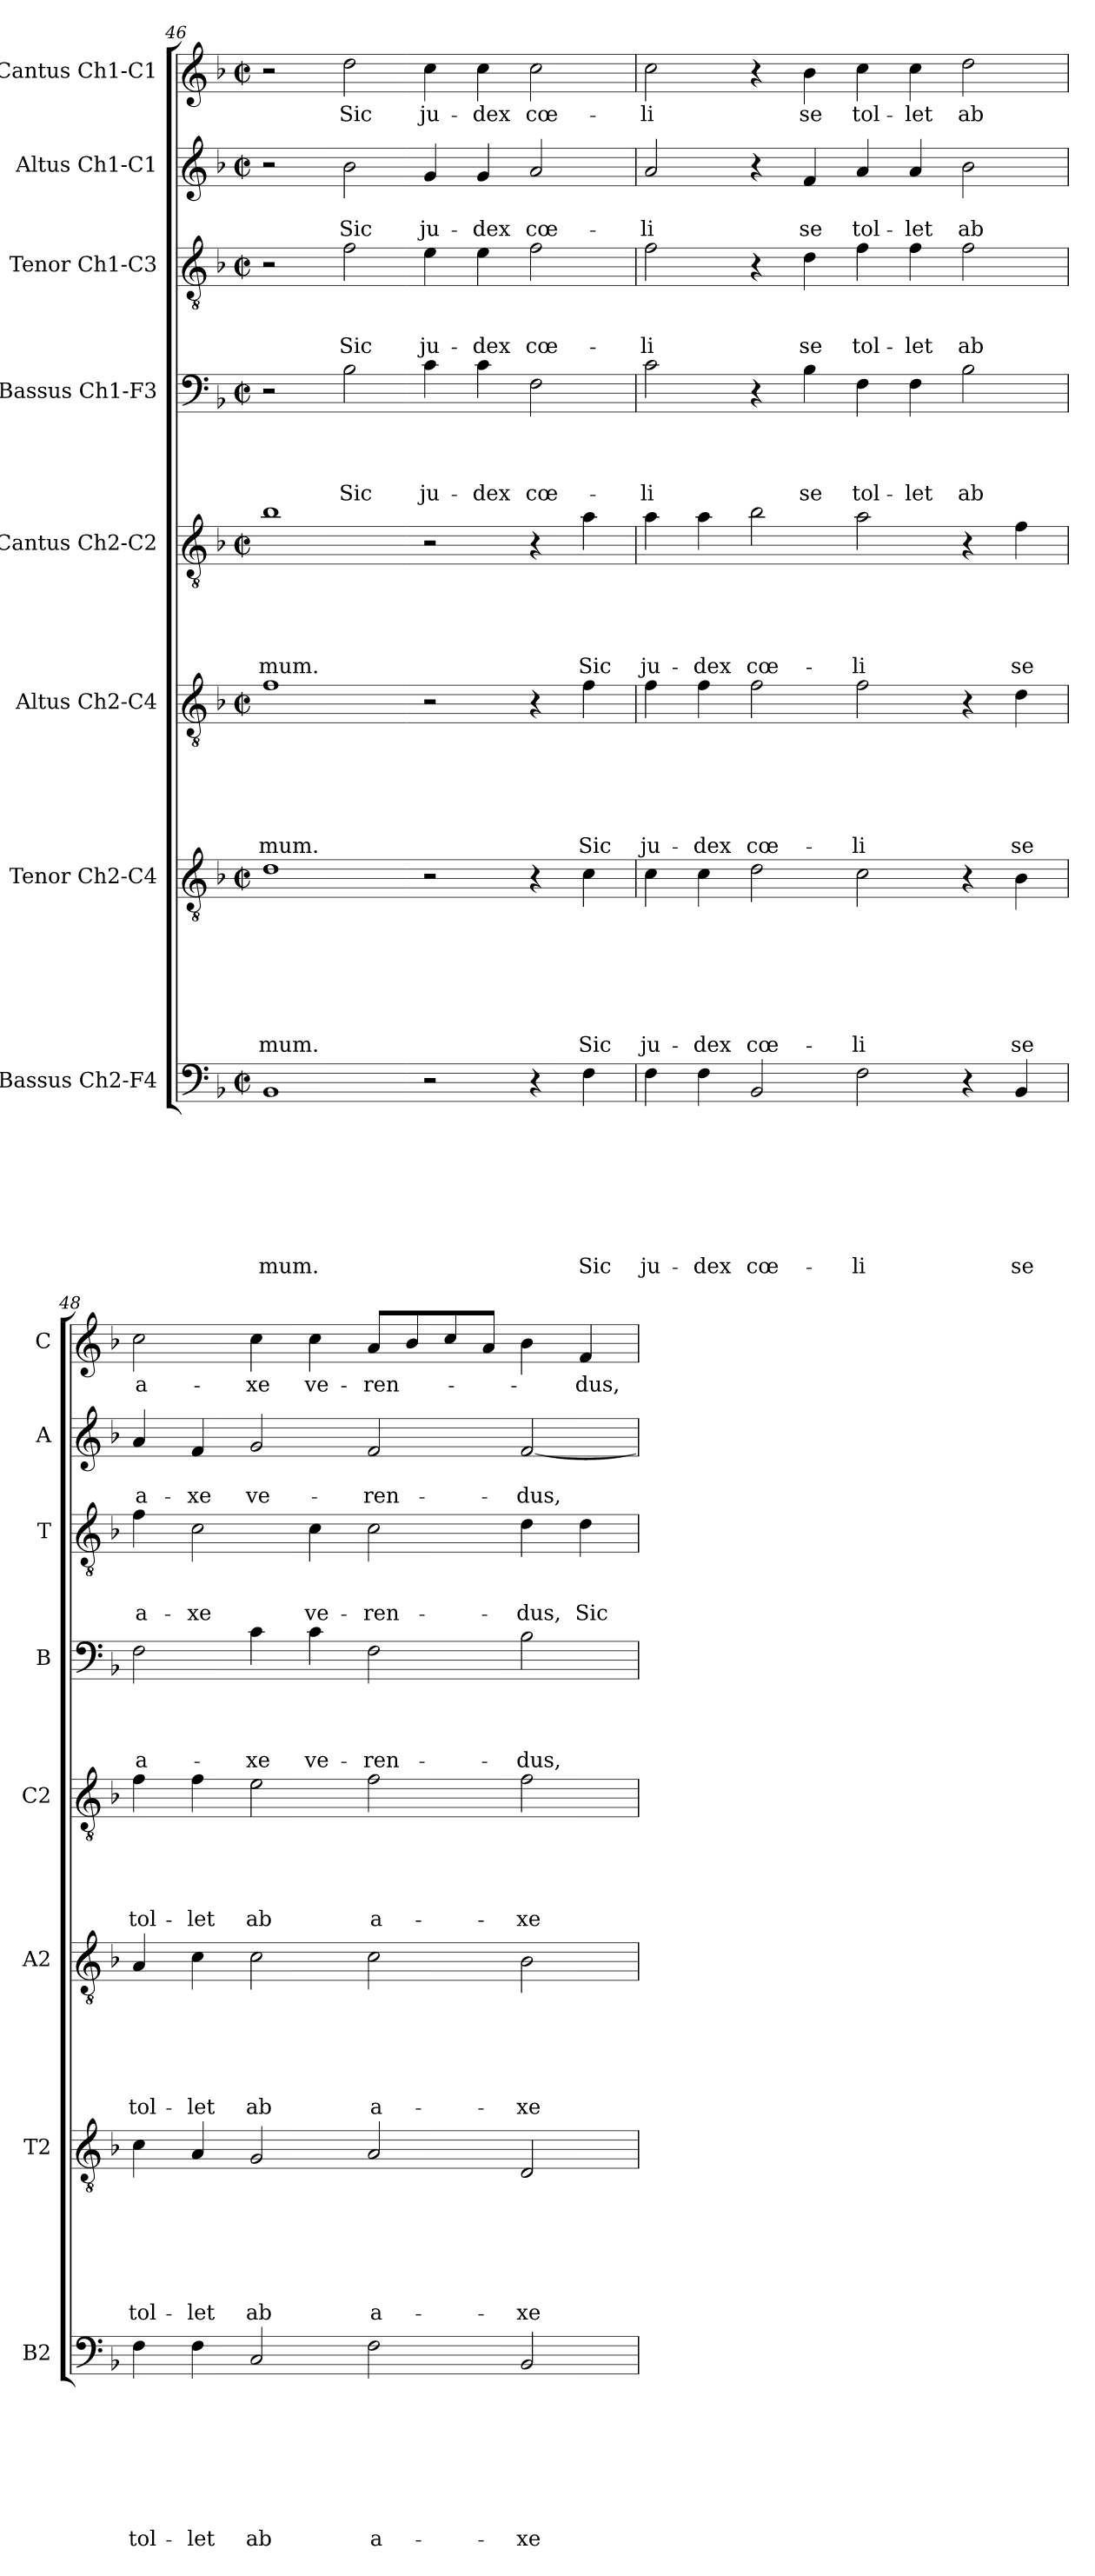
**kern	**text	**text	**text	**text	**text	**text	**text	**text	**kern	**text	**text	**text	**text	**text	**text	**text	**kern	**text	**text	**text	**text	**text	**text	**kern	**text	**text	**text	**text	**text	**kern	**text	**text	**text	**text	**kern	**text	**text	**text	**kern	**text	**text	**kern	**text
*part8	*part8	*part8	*part8	*part8	*part8	*part8	*part8	*part8	*part7	*part7	*part7	*part7	*part7	*part7	*part7	*part7	*part6	*part6	*part6	*part6	*part6	*part6	*part6	*part5	*part5	*part5	*part5	*part5	*part5	*part4	*part4	*part4	*part4	*part4	*part3	*part3	*part3	*part3	*part2	*part2	*part2	*part1	*part1
*staff8	*staff8	*staff8	*staff8	*staff8	*staff8	*staff8	*staff8	*staff8	*staff7	*staff7	*staff7	*staff7	*staff7	*staff7	*staff7	*staff7	*staff6	*staff6	*staff6	*staff6	*staff6	*staff6	*staff6	*staff5	*staff5	*staff5	*staff5	*staff5	*staff5	*staff4	*staff4	*staff4	*staff4	*staff4	*staff3	*staff3	*staff3	*staff3	*staff2	*staff2	*staff2	*staff1	*staff1
*I"Bassus Ch2-F4	*	*	*	*	*	*	*	*	*I"Tenor Ch2-C4	*	*	*	*	*	*	*	*I"Altus Ch2-C4	*	*	*	*	*	*	*I"Cantus Ch2-C2	*	*	*	*	*	*I"Bassus Ch1-F3	*	*	*	*	*I"Tenor Ch1-C3	*	*	*	*I"Altus Ch1-C1	*	*	*I"Cantus Ch1-C1	*
*I'B2	*	*	*	*	*	*	*	*	*I'T2	*	*	*	*	*	*	*	*I'A2	*	*	*	*	*	*	*I'C2	*	*	*	*	*	*I'B	*	*	*	*	*I'T	*	*	*	*I'A	*	*	*I'C	*
*clefF4	*	*	*	*	*	*	*	*	*clefGv2	*	*	*	*	*	*	*	*clefGv2	*	*	*	*	*	*	*clefGv2	*	*	*	*	*	*clefF4	*	*	*	*	*clefGv2	*	*	*	*clefG2	*	*	*clefG2	*
*k[b-]	*	*	*	*	*	*	*	*	*k[b-]	*	*	*	*	*	*	*	*k[b-]	*	*	*	*	*	*	*k[b-]	*	*	*	*	*	*k[b-]	*	*	*	*	*k[b-]	*	*	*	*k[b-]	*	*	*k[b-]	*
*F:	*	*	*	*	*	*	*	*	*F:	*	*	*	*	*	*	*	*F:	*	*	*	*	*	*	*F:	*	*	*	*	*	*F:	*	*	*	*	*F:	*	*	*	*F:	*	*	*F:	*
*M2/2	*	*	*	*	*	*	*	*	*M2/2	*	*	*	*	*	*	*	*M2/2	*	*	*	*	*	*	*M2/2	*	*	*	*	*	*M2/2	*	*	*	*	*M2/2	*	*	*	*M2/2	*	*	*M2/2	*
*met(c|)	*	*	*	*	*	*	*	*	*met(c|)	*	*	*	*	*	*	*	*met(c|)	*	*	*	*	*	*	*met(c|)	*	*	*	*	*	*met(c|)	*	*	*	*	*met(c|)	*	*	*	*met(c|)	*	*	*met(c|)	*
=46	=46	=46	=46	=46	=46	=46	=46	=46	=46	=46	=46	=46	=46	=46	=46	=46	=46	=46	=46	=46	=46	=46	=46	=46	=46	=46	=46	=46	=46	=46	=46	=46	=46	=46	=46	=46	=46	=46	=46	=46	=46	=46	=46
!	!	!	!	!	!	!	!	!LO:LY:b	!	!	!	!	!	!	!	!LO:LY:b	!	!	!	!	!	!	!LO:LY:b	!	!	!	!	!	!LO:LY:b	!	!	!	!	!	!	!	!	!	!	!	!	!	!
1BB-	.	.	.	.	.	.	.	-mum.	1d	.	.	.	.	.	.	-mum.	1f	.	.	.	.	.	-mum.	1b-	.	.	.	.	-mum.	2r	.	.	.	.	2r	.	.	.	2r	.	.	2r	.
!	!	!	!	!	!	!	!	!	!	!	!	!	!	!	!	!	!	!	!	!	!	!	!	!	!	!	!	!	!	!	!	!	!	!LO:LY:b	!	!	!	!LO:LY:b	!	!	!LO:LY:b	!	!LO:LY:b
.	.	.	.	.	.	.	.	.	.	.	.	.	.	.	.	.	.	.	.	.	.	.	.	.	.	.	.	.	.	2B-\	.	.	.	Sic	2f\	.	.	Sic	2b-\	.	Sic	2dd\	Sic
!	!	!	!	!	!	!	!	!	!	!	!	!	!	!	!	!	!	!	!	!	!	!	!	!	!	!	!	!	!	!	!	!	!	!LO:LY:b	!	!	!	!LO:LY:b	!	!	!LO:LY:b	!	!LO:LY:b
2r	.	.	.	.	.	.	.	.	2r	.	.	.	.	.	.	.	2r	.	.	.	.	.	.	2r	.	.	.	.	.	4c\	.	.	.	ju-	4e\	.	.	ju-	4g/	.	ju-	4cc\	ju-
!	!	!	!	!	!	!	!	!	!	!	!	!	!	!	!	!	!	!	!	!	!	!	!	!	!	!	!	!	!	!	!	!	!	!LO:LY:b	!	!	!	!LO:LY:b	!	!	!LO:LY:b	!	!LO:LY:b
.	.	.	.	.	.	.	.	.	.	.	.	.	.	.	.	.	.	.	.	.	.	.	.	.	.	.	.	.	.	4c\	.	.	.	-dex	4e\	.	.	-dex	4g/	.	-dex	4cc\	-dex
!	!	!	!	!	!	!	!	!	!	!	!	!	!	!	!	!	!	!	!	!	!	!	!	!	!	!	!	!	!	!	!	!	!	!LO:LY:b	!	!	!	!LO:LY:b	!	!	!LO:LY:b	!	!LO:LY:b
4r	.	.	.	.	.	.	.	.	4r	.	.	.	.	.	.	.	4r	.	.	.	.	.	.	4r	.	.	.	.	.	2F\	.	.	.	cœ-	2f\	.	.	cœ-	2a/	.	cœ-	2cc\	cœ-
!	!	!	!	!	!	!	!	!LO:LY:b	!	!	!	!	!	!	!	!LO:LY:b	!	!	!	!	!	!	!LO:LY:b	!	!	!	!	!	!LO:LY:b	!	!	!	!	!	!	!	!	!	!	!	!	!	!
4F\	.	.	.	.	.	.	.	Sic	4c\	.	.	.	.	.	.	Sic	4f\	.	.	.	.	.	Sic	4a\	.	.	.	.	Sic	.	.	.	.	.	.	.	.	.	.	.	.	.	.
!!LO:LB:g=z
=47	=47	=47	=47	=47	=47	=47	=47	=47	=47	=47	=47	=47	=47	=47	=47	=47	=47	=47	=47	=47	=47	=47	=47	=47	=47	=47	=47	=47	=47	=47	=47	=47	=47	=47	=47	=47	=47	=47	=47	=47	=47	=47	=47
!	!	!	!	!	!	!	!	!LO:LY:b	!	!	!	!	!	!	!	!LO:LY:b	!	!	!	!	!	!	!LO:LY:b	!	!	!	!	!	!LO:LY:b	!	!	!	!	!LO:LY:b	!	!	!	!LO:LY:b	!	!	!LO:LY:b	!	!LO:LY:b
4F\	.	.	.	.	.	.	.	ju-	4c\	.	.	.	.	.	.	ju-	4f\	.	.	.	.	.	ju-	4a\	.	.	.	.	ju-	2c\	.	.	.	-li	2f\	.	.	-li	2a/	.	-li	2cc\	-li
!	!	!	!	!	!	!	!	!LO:LY:b	!	!	!	!	!	!	!	!LO:LY:b	!	!	!	!	!	!	!LO:LY:b	!	!	!	!	!	!LO:LY:b	!	!	!	!	!	!	!	!	!	!	!	!	!	!
4F\	.	.	.	.	.	.	.	-dex	4c\	.	.	.	.	.	.	-dex	4f\	.	.	.	.	.	-dex	4a\	.	.	.	.	-dex	.	.	.	.	.	.	.	.	.	.	.	.	.	.
!	!	!	!	!	!	!	!	!LO:LY:b	!	!	!	!	!	!	!	!LO:LY:b	!	!	!	!	!	!	!LO:LY:b	!	!	!	!	!	!LO:LY:b	!	!	!	!	!	!	!	!	!	!	!	!	!	!
2BB-/	.	.	.	.	.	.	.	cœ-	2d\	.	.	.	.	.	.	cœ-	2f\	.	.	.	.	.	cœ-	2b-\	.	.	.	.	cœ-	4r	.	.	.	.	4r	.	.	.	4r	.	.	4r	.
!	!	!	!	!	!	!	!	!	!	!	!	!	!	!	!	!	!	!	!	!	!	!	!	!	!	!	!	!	!	!	!	!	!	!LO:LY:b	!	!	!	!LO:LY:b	!	!	!LO:LY:b	!	!LO:LY:b
.	.	.	.	.	.	.	.	.	.	.	.	.	.	.	.	.	.	.	.	.	.	.	.	.	.	.	.	.	.	4B-\	.	.	.	se	4d\	.	.	se	4f/	.	se	4b-\	se
!	!	!	!	!	!	!	!	!LO:LY:b	!	!	!	!	!	!	!	!LO:LY:b	!	!	!	!	!	!	!LO:LY:b	!	!	!	!	!	!LO:LY:b	!	!	!	!	!LO:LY:b	!	!	!	!LO:LY:b	!	!	!LO:LY:b	!	!LO:LY:b
2F\	.	.	.	.	.	.	.	-li	2c\	.	.	.	.	.	.	-li	2f\	.	.	.	.	.	-li	2a\	.	.	.	.	-li	4F\	.	.	.	tol-	4f\	.	.	tol-	4a/	.	tol-	4cc\	tol-
!	!	!	!	!	!	!	!	!	!	!	!	!	!	!	!	!	!	!	!	!	!	!	!	!	!	!	!	!	!	!	!	!	!	!LO:LY:b	!	!	!	!LO:LY:b	!	!	!LO:LY:b	!	!LO:LY:b
.	.	.	.	.	.	.	.	.	.	.	.	.	.	.	.	.	.	.	.	.	.	.	.	.	.	.	.	.	.	4F\	.	.	.	-let	4f\	.	.	-let	4a/	.	-let	4cc\	-let
!	!	!	!	!	!	!	!	!	!	!	!	!	!	!	!	!	!	!	!	!	!	!	!	!	!	!	!	!	!	!	!	!	!	!LO:LY:b	!	!	!	!LO:LY:b	!	!	!LO:LY:b	!	!LO:LY:b
4r	.	.	.	.	.	.	.	.	4r	.	.	.	.	.	.	.	4r	.	.	.	.	.	.	4r	.	.	.	.	.	2B-\	.	.	.	ab	2f\	.	.	ab	2b-\	.	ab	2dd\	ab
!	!	!	!	!	!	!	!	!LO:LY:b	!	!	!	!	!	!	!	!LO:LY:b	!	!	!	!	!	!	!LO:LY:b	!	!	!	!	!	!LO:LY:b	!	!	!	!	!	!	!	!	!	!	!	!	!	!
4BB-/	.	.	.	.	.	.	.	se	4B-\	.	.	.	.	.	.	se	4d\	.	.	.	.	.	se	4f\	.	.	.	.	se	.	.	.	.	.	.	.	.	.	.	.	.	.	.
=48	=48	=48	=48	=48	=48	=48	=48	=48	=48	=48	=48	=48	=48	=48	=48	=48	=48	=48	=48	=48	=48	=48	=48	=48	=48	=48	=48	=48	=48	=48	=48	=48	=48	=48	=48	=48	=48	=48	=48	=48	=48	=48	=48
!	!	!	!	!	!	!	!	!LO:LY:b	!	!	!	!	!	!	!	!LO:LY:b	!	!	!	!	!	!	!LO:LY:b	!	!	!	!	!	!LO:LY:b	!	!	!	!	!LO:LY:b	!	!	!	!LO:LY:b	!	!	!LO:LY:b	!	!LO:LY:b
4F\	.	.	.	.	.	.	.	tol-	4c\	.	.	.	.	.	.	tol-	4A/	.	.	.	.	.	tol-	4f\	.	.	.	.	tol-	2F\	.	.	.	a-	4f\	.	.	a-	4a/	.	a-	2cc\	a-
!	!	!	!	!	!	!	!	!LO:LY:b	!	!	!	!	!	!	!	!LO:LY:b	!	!	!	!	!	!	!LO:LY:b	!	!	!	!	!	!LO:LY:b	!	!	!	!	!	!	!	!	!LO:LY:b	!	!	!LO:LY:b	!	!
4F\	.	.	.	.	.	.	.	-let	4A/	.	.	.	.	.	.	-let	4c\	.	.	.	.	.	-let	4f\	.	.	.	.	-let	.	.	.	.	.	2c\	.	.	-xe	4f/	.	-xe	.	.
!	!	!	!	!	!	!	!	!LO:LY:b	!	!	!	!	!	!	!	!LO:LY:b	!	!	!	!	!	!	!LO:LY:b	!	!	!	!	!	!LO:LY:b	!	!	!	!	!LO:LY:b	!	!	!	!	!	!	!LO:LY:b	!	!LO:LY:b
2C/	.	.	.	.	.	.	.	ab	2G/	.	.	.	.	.	.	ab	2c\	.	.	.	.	.	ab	2e\	.	.	.	.	ab	4c\	.	.	.	-xe	.	.	.	.	2g/	.	ve-	4cc\	-xe
!	!	!	!	!	!	!	!	!	!	!	!	!	!	!	!	!	!	!	!	!	!	!	!	!	!	!	!	!	!	!	!	!	!	!LO:LY:b	!	!	!	!LO:LY:b	!	!	!	!	!LO:LY:b
.	.	.	.	.	.	.	.	.	.	.	.	.	.	.	.	.	.	.	.	.	.	.	.	.	.	.	.	.	.	4c\	.	.	.	ve-	4c\	.	.	ve-	.	.	.	4cc\	ve-
!	!	!	!	!	!	!	!	!LO:LY:b	!	!	!	!	!	!	!	!LO:LY:b	!	!	!	!	!	!	!LO:LY:b	!	!	!	!	!	!LO:LY:b	!	!	!	!	!LO:LY:b	!	!	!	!LO:LY:b	!	!	!LO:LY:b	!	!LO:LY:b
2F\	.	.	.	.	.	.	.	a-	2A/	.	.	.	.	.	.	a-	2c\	.	.	.	.	.	a-	2f\	.	.	.	.	a-	2F\	.	.	.	-ren-	2c\	.	.	-ren-	2f/	.	-ren-	8a/L	-ren-
.	.	.	.	.	.	.	.	.	.	.	.	.	.	.	.	.	.	.	.	.	.	.	.	.	.	.	.	.	.	.	.	.	.	.	.	.	.	.	.	.	.	8b-/	.
.	.	.	.	.	.	.	.	.	.	.	.	.	.	.	.	.	.	.	.	.	.	.	.	.	.	.	.	.	.	.	.	.	.	.	.	.	.	.	.	.	.	8cc/	.
.	.	.	.	.	.	.	.	.	.	.	.	.	.	.	.	.	.	.	.	.	.	.	.	.	.	.	.	.	.	.	.	.	.	.	.	.	.	.	.	.	.	8a/J	.
!	!	!	!	!	!	!	!	!LO:LY:b	!	!	!	!	!	!	!	!LO:LY:b	!	!	!	!	!	!	!LO:LY:b	!	!	!	!	!	!LO:LY:b	!	!	!	!	!LO:LY:b	!	!	!	!LO:LY:b	!	!	!LO:LY:b	!	!
2BB-/	.	.	.	.	.	.	.	-xe	2D/	.	.	.	.	.	.	-xe	2B-\	.	.	.	.	.	-xe	2f\	.	.	.	.	-xe	2B-\	.	.	.	-dus,	4d\	.	.	-dus,	[2f/	.	-dus,	4b-\	.
!	!	!	!	!	!	!	!	!	!	!	!	!	!	!	!	!	!	!	!	!	!	!	!	!	!	!	!	!	!	!	!	!	!	!	!	!	!	!LO:LY:b	!	!	!	!	!LO:LY:b
.	.	.	.	.	.	.	.	.	.	.	.	.	.	.	.	.	.	.	.	.	.	.	.	.	.	.	.	.	.	.	.	.	.	.	4d\	.	.	Sic	.	.	.	4f/	-dus,
=	=	=	=	=	=	=	=	=	=	=	=	=	=	=	=	=	=	=	=	=	=	=	=	=	=	=	=	=	=	=	=	=	=	=	=	=	=	=	=	=	=	=	=
*-	*-	*-	*-	*-	*-	*-	*-	*-	*-	*-	*-	*-	*-	*-	*-	*-	*-	*-	*-	*-	*-	*-	*-	*-	*-	*-	*-	*-	*-	*-	*-	*-	*-	*-	*-	*-	*-	*-	*-	*-	*-	*-	*-
